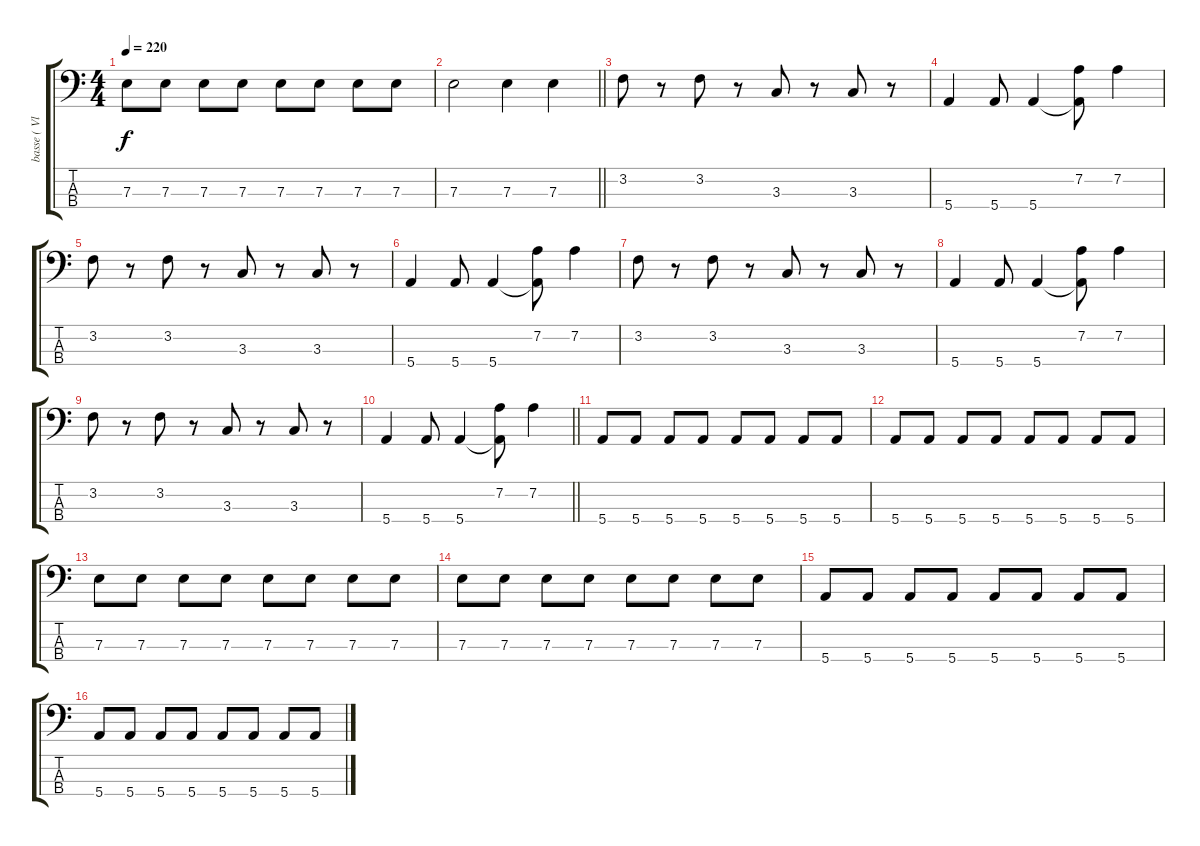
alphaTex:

\track ("basse ( Vlad ) " "basse ( Vl") {instrument electricbasspick}
\staff {score tabs}
\tuning (G2 D2 A1 E1) {hide}
\ts (4 4)
\tempo 220
\clef f4
\ks c
7.3.8{dy f} 7.3.8 7.3.8 7.3.8 7.3.8 7.3.8 7.3.8 7.3.8 |
\barLineRight lightlight
7.3.2 7.3.4 7.3.4 |
3.2.8 r.8 3.2.8 r.8 3.3.8 r.8 3.3.8 r.8 |
5.4.4 5.4.8 5.4.4 (7.2 5.4{t}).8 7.2.4 |
3.2.8 r.8 3.2.8 r.8 3.3.8 r.8 3.3.8 r.8 |
5.4.4 5.4.8 5.4.4 (7.2 5.4{t}).8 7.2.4 |
3.2.8 r.8 3.2.8 r.8 3.3.8 r.8 3.3.8 r.8 |
5.4.4 5.4.8 5.4.4 (7.2 5.4{t}).8 7.2.4 |
3.2.8 r.8 3.2.8 r.8 3.3.8 r.8 3.3.8 r.8 |
\barLineRight lightlight
5.4.4 5.4.8 5.4.4 (7.2 5.4{t}).8 7.2.4 |
5.4.8 5.4.8 5.4.8 5.4.8 5.4.8 5.4.8 5.4.8 5.4.8 |
5.4.8 5.4.8 5.4.8 5.4.8 5.4.8 5.4.8 5.4.8 5.4.8 |
7.3.8 7.3.8 7.3.8 7.3.8 7.3.8 7.3.8 7.3.8 7.3.8 |
7.3.8 7.3.8 7.3.8 7.3.8 7.3.8 7.3.8 7.3.8 7.3.8 |
5.4.8 5.4.8 5.4.8 5.4.8 5.4.8 5.4.8 5.4.8 5.4.8 |
5.4.8 5.4.8 5.4.8 5.4.8 5.4.8 5.4.8 5.4.8 5.4.8
